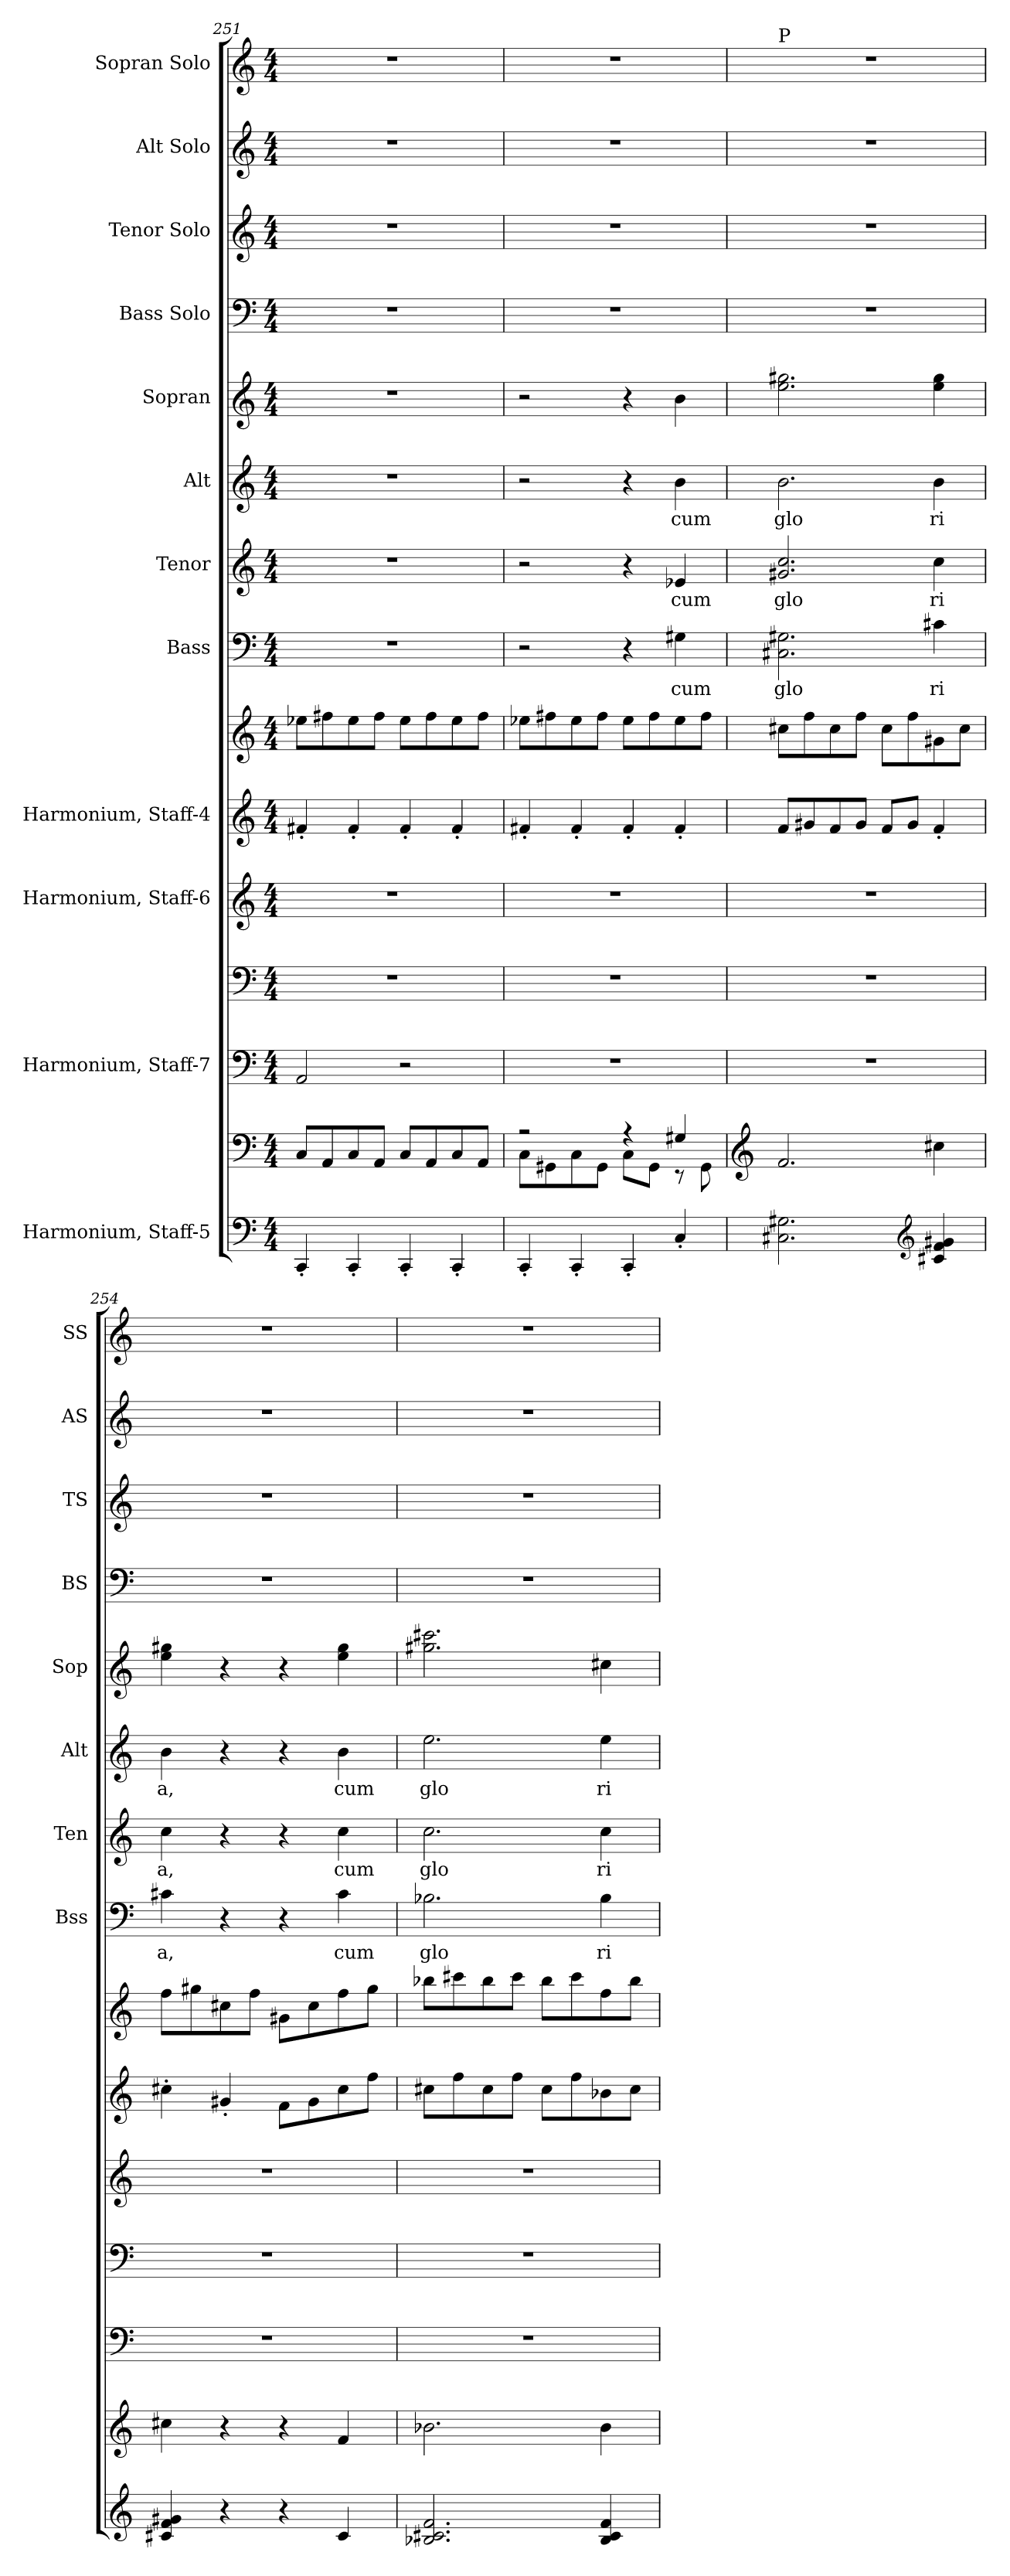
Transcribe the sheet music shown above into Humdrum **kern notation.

**kern	**kern	**kern	**kern	**kern	**kern	**kern	**kern	**text	**kern	**text	**kern	**text	**kern	**kern	**kern	**kern	**kern
*part12	*part12	*part11	*part11	*part10	*part9	*part9	*part8	*part8	*part7	*part7	*part6	*part6	*part5	*part4	*part3	*part2	*part1
*staff15	*staff14	*staff13	*staff12	*staff11	*staff10	*staff9	*staff8	*staff8	*staff7	*staff7	*staff6	*staff6	*staff5	*staff4	*staff3	*staff2	*staff1
*I"Harmonium, Staff-5	*	*I"Harmonium, Staff-7	*	*I"Harmonium, Staff-6	*I"Harmonium, Staff-4	*	*I"Bass	*	*I"Tenor	*	*I"Alt	*	*I"Sopran	*I"Bass Solo	*I"Tenor Solo	*I"Alt Solo	*I"Sopran Solo
*	*	*	*	*	*	*	*I'Bss	*	*I'Ten	*	*I'Alt	*	*I'Sop	*I'BS	*I'TS	*I'AS	*I'SS
!!LO:PB:g=z
*clefF4	*clefF4	*clefF4	*clefF4	*clefG2	*clefG2	*clefG2	*clefF4	*	*clefG2	*	*clefG2	*	*clefG2	*clefF4	*clefG2	*clefG2	*clefG2
*	*	*	*	*	*	*	*	*	*ITrd4c7	*	*ITrd2c3	*	*ITrd2c3	*	*ITrd4c7	*	*ITrd2c3
*k[]	*k[]	*k[]	*k[]	*k[]	*k[]	*k[]	*k[]	*	*k[b-]	*	*k[f#c#g#]	*	*k[f#c#g#]	*k[]	*k[b-]	*k[]	*k[f#c#g#]
*M4/4	*M4/4	*M4/4	*M4/4	*M4/4	*M4/4	*M4/4	*M4/4	*	*M4/4	*	*M4/4	*	*M4/4	*M4/4	*M4/4	*M4/4	*M4/4
=251	=251	=251	=251	=251	=251	=251	=251	=251	=251	=251	=251	=251	=251	=251	=251	=251	=251
4CC'/	8C/L	2AA/	1r	1r	4f#X'/	8ee-X\L	1r	.	1r	.	1r	.	1r	1r	1r	1r	1r
.	8AA/	.	.	.	.	8ff#X\	.	.	.	.	.	.	.	.	.	.	.
4CC'/	8C/	.	.	.	4f#'/	8ee-\	.	.	.	.	.	.	.	.	.	.	.
.	8AA/J	.	.	.	.	8ff#\J	.	.	.	.	.	.	.	.	.	.	.
4CC'/	8C/L	2r	.	.	4f#'/	8ee-\L	.	.	.	.	.	.	.	.	.	.	.
.	8AA/	.	.	.	.	8ff#\	.	.	.	.	.	.	.	.	.	.	.
4CC'/	8C/	.	.	.	4f#'/	8ee-\	.	.	.	.	.	.	.	.	.	.	.
.	8AA/J	.	.	.	.	8ff#\J	.	.	.	.	.	.	.	.	.	.	.
=252	=252	=252	=252	=252	=252	=252	=252	=252	=252	=252	=252	=252	=252	=252	=252	=252	=252
*	*^	*	*	*	*	*	*	*	*	*	*	*	*	*	*	*	*
4CC'/	2r	8C\L	1r	1r	1r	4f#X'/	8ee-X\L	2r	.	2r	.	2r	.	2r	1r	1r	1r	1r
.	.	8GG#X\	.	.	.	.	8ff#X\	.	.	.	.	.	.	.	.	.	.	.
4CC'/	.	8C\	.	.	.	4f#'/	8ee-\	.	.	.	.	.	.	.	.	.	.	.
.	.	8GG#\J	.	.	.	.	8ff#\J	.	.	.	.	.	.	.	.	.	.	.
4CC'/	4r	8C\L	.	.	.	4f#'/	8ee-\L	4r	.	4r	.	4r	.	4r	.	.	.	.
.	.	8GG#\J	.	.	.	.	8ff#\	.	.	.	.	.	.	.	.	.	.	.
4C'/	4G#X/	8r	.	.	.	4f#'/	8ee-\	4G#X\	cum	4A-X/	cum	4g#\	cum	4g#\	.	.	.	.
.	.	8GG#\	.	.	.	.	8ff#\J	.	.	.	.	.	.	.	.	.	.	.
*	*v	*v	*	*	*	*	*	*	*	*	*	*	*	*	*	*	*	*
=253	=253	=253	=253	=253	=253	=253	=253	=253	=253	=253	=253	=253	=253	=253	=253	=253	=253
*	*clefG2	*	*	*	*	*	*	*	*	*	*	*	*	*	*	*	*
*	*^	*	*	*	*	*	*	*	*	*	*	*	*	*	*	*	*
!	!	!	!	!	!	!	!	!	!	!	!	!	!	!	!	!	!	!LO:TX:a:t=P
*	*v	*v	*	*	*	*	*	*	*	*	*	*	*	*	*	*	*	*
2.C#X\ 2.G#X\	2.f/	1r	1r	1r	8f/L	8cc#X\L	2.C#X\ 2.G#X\	glo	2.c#X/ 2.f/	glo	2.g#\	glo	2.cc#\ 2.ee#X\	1r	1r	1r	1r
.	.	.	.	.	8g#X/	8ff\	.	.	.	.	.	.	.	.	.	.	.
.	.	.	.	.	8f/	8cc#\	.	.	.	.	.	.	.	.	.	.	.
.	.	.	.	.	8g#/J	8ff\J	.	.	.	.	.	.	.	.	.	.	.
.	.	.	.	.	8f/L	8cc#\L	.	.	.	.	.	.	.	.	.	.	.
.	.	.	.	.	8g#/J	8ff\	.	.	.	.	.	.	.	.	.	.	.
*clefG2	*	*	*	*	*	*	*	*	*	*	*	*	*	*	*	*	*
4c#X/ 4f/ 4g#X/	4cc#X\	.	.	.	4f'/	8g#X\	4c#X\	ri	4f\	ri	4g#\	ri	4cc#\ 4ee#\	.	.	.	.
.	.	.	.	.	.	8cc#\J	.	.	.	.	.	.	.	.	.	.	.
=254	=254	=254	=254	=254	=254	=254	=254	=254	=254	=254	=254	=254	=254	=254	=254	=254	=254
4c#X/ 4f/ 4g#X/	4cc#X\	1r	1r	1r	4cc#X'\	8ff\L	4c#X\	a,	4f\	a,	4g#\	a,	4cc#\ 4ee#X\	1r	1r	1r	1r
.	.	.	.	.	.	8gg#X\	.	.	.	.	.	.	.	.	.	.	.
4r	4r	.	.	.	4g#X'/	8cc#X\	4r	.	4r	.	4r	.	4r	.	.	.	.
.	.	.	.	.	.	8ff\J	.	.	.	.	.	.	.	.	.	.	.
4r	4r	.	.	.	8f\L	8g#X\L	4r	.	4r	.	4r	.	4r	.	.	.	.
.	.	.	.	.	8g#\	8cc#\	.	.	.	.	.	.	.	.	.	.	.
4c#/	4f/	.	.	.	8cc#\	8ff\	4c#\	cum	4f\	cum	4g#\	cum	4cc#\ 4ee#\	.	.	.	.
.	.	.	.	.	8ff\J	8gg#\J	.	.	.	.	.	.	.	.	.	.	.
=255	=255	=255	=255	=255	=255	=255	=255	=255	=255	=255	=255	=255	=255	=255	=255	=255	=255
2.B-X/ 2.c#X/ 2.f/	2.b-X\	1r	1r	1r	8cc#X\L	8bb-X\L	2.B-X\	glo	2.f\	glo	2.cc#\	glo	2.ee#X\ 2.aa#X\	1r	1r	1r	1r
.	.	.	.	.	8ff\	8ccc#X\	.	.	.	.	.	.	.	.	.	.	.
.	.	.	.	.	8cc#\	8bb-\	.	.	.	.	.	.	.	.	.	.	.
.	.	.	.	.	8ff\J	8ccc#\J	.	.	.	.	.	.	.	.	.	.	.
.	.	.	.	.	8cc#\L	8bb-\L	.	.	.	.	.	.	.	.	.	.	.
.	.	.	.	.	8ff\	8ccc#\	.	.	.	.	.	.	.	.	.	.	.
4B-/ 4c#/ 4f/	4b-\	.	.	.	8b-X\	8ff\	4B-\	ri	4f\	ri	4cc#\	ri	4a#X\	.	.	.	.
.	.	.	.	.	8cc#\J	8bb-\J	.	.	.	.	.	.	.	.	.	.	.
=	=	=	=	=	=	=	=	=	=	=	=	=	=	=	=	=	=
*-	*-	*-	*-	*-	*-	*-	*-	*-	*-	*-	*-	*-	*-	*-	*-	*-	*-
